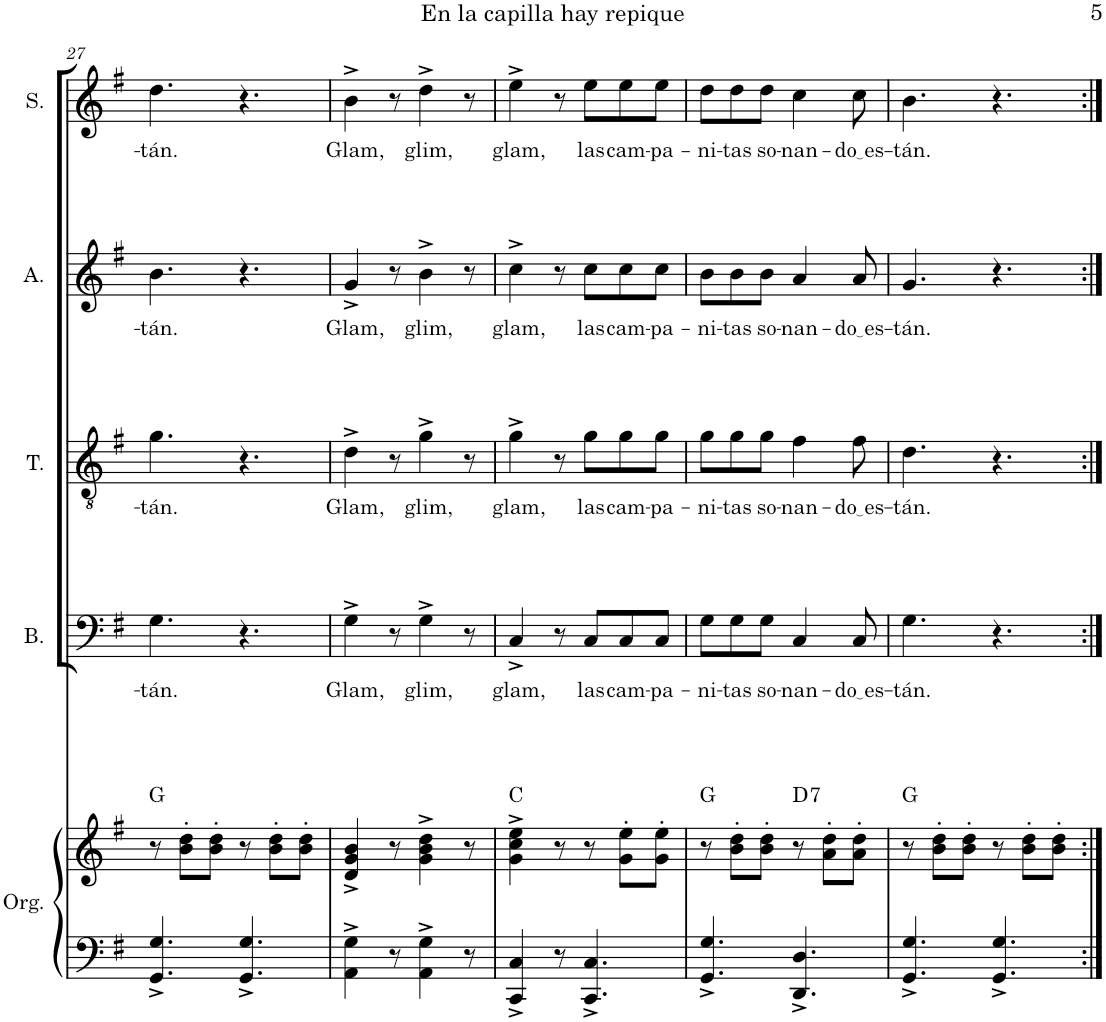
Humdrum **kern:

**kern	**kern	**harte	**kern	**text	**kern	**text	**kern	**text	**kern	**text
*part5	*part5	*part5	*part4	*part4	*part3	*part3	*part2	*part2	*part1	*part1
*staff6	*staff5	*	*staff4	*staff4	*staff3	*staff3	*staff2	*staff2	*staff1	*staff1
*I"Órgano	*	*	*I"Bajo	*	*I"Tenor	*	*I"Alto	*	*I"Soprano	*
*	*	*	*I'B.	*	*I'T.	*	*I'A.	*	*I'S.	*
!!LO:PB:g=z
*clefF4	*clefG2	*	*clefF4	*	*clefGv2	*	*clefG2	*	*clefG2	*
*k[f#]	*k[f#]	*	*k[f#]	*	*k[f#]	*	*k[f#]	*	*k[f#]	*
*M6/8	*M6/8	*	*M6/8	*	*M6/8	*	*M6/8	*	*M6/8	*
=27	=27	=27	=27	=27	=27	=27	=27	=27	=27	=27
!	!	!	!	!LO:LY:b	!	!LO:LY:b	!	!LO:LY:b	!	!LO:LY:b
4.GG/^ 4.G/^	8r	G:maj	4.G\	-tán.	4.g\	-tán.	4.b\	-tán.	4.dd\	-tán.
.	8b\' 8dd\'L	.	.	.	.	.	.	.	.	.
.	8b\' 8dd\'J	.	.	.	.	.	.	.	.	.
4.GG/^ 4.G/^	8r	.	4.r	.	4.r	.	4.r	.	4.r	.
.	8b\' 8dd\'L	.	.	.	.	.	.	.	.	.
.	8b\' 8dd\'J	.	.	.	.	.	.	.	.	.
=28	=28	=28	=28	=28	=28	=28	=28	=28	=28	=28
!	!	!	!	!LO:LY:b	!	!LO:LY:b	!	!LO:LY:b	!	!LO:LY:b
4AA\^ 4G\^	4d/^ 4g/^ 4b/^	.	4G^\	Glam,	4d^\	Glam,	4g^/	Glam,	4b^\	Glam,
8r	8r	.	8r	.	8r	.	8r	.	8r	.
!	!	!	!	!LO:LY:b	!	!LO:LY:b	!	!LO:LY:b	!	!LO:LY:b
4AA\^ 4G\^	4g\^ 4b\^ 4dd\^	.	4G^\	glim,	4g^\	glim,	4b^\	glim,	4dd^\	glim,
8r	8r	.	8r	.	8r	.	8r	.	8r	.
=29	=29	=29	=29	=29	=29	=29	=29	=29	=29	=29
!	!	!	!	!LO:LY:b	!	!LO:LY:b	!	!LO:LY:b	!	!LO:LY:b
4CC/^ 4C/^	4g\^ 4cc\^ 4ee\^	C:maj	4C^/	glam,	4g^\	glam,	4cc^\	glam,	4ee^\	glam,
8r	8r	.	8r	.	8r	.	8r	.	8r	.
!	!	!	!	!LO:LY:b	!	!LO:LY:b	!	!LO:LY:b	!	!LO:LY:b
4.CC/^ 4.C/^	8r	.	8C/L	las	8g\L	las	8cc\L	las	8ee\L	las
!	!	!	!	!LO:LY:b	!	!LO:LY:b	!	!LO:LY:b	!	!LO:LY:b
.	8g\' 8ee\'L	.	8C/	cam-	8g\	cam-	8cc\	cam-	8ee\	cam-
!	!	!	!	!LO:LY:b	!	!LO:LY:b	!	!LO:LY:b	!	!LO:LY:b
.	8g\' 8ee\'J	.	8C/J	-pa-	8g\J	-pa-	8cc\J	-pa-	8ee\J	-pa-
=30	=30	=30	=30	=30	=30	=30	=30	=30	=30	=30
!	!	!	!	!LO:LY:b	!	!LO:LY:b	!	!LO:LY:b	!	!LO:LY:b
4.GG/^ 4.G/^	8r	G:maj	8G\L	-ni-	8g\L	-ni-	8b\L	-ni-	8dd\L	-ni-
!	!	!	!	!LO:LY:b	!	!LO:LY:b	!	!LO:LY:b	!	!LO:LY:b
.	8b\' 8dd\'L	.	8G\	-tas	8g\	-tas	8b\	-tas	8dd\	-tas
!	!	!	!	!LO:LY:b	!	!LO:LY:b	!	!LO:LY:b	!	!LO:LY:b
.	8b\' 8dd\'J	.	8G\J	so-	8g\J	so-	8b\J	so-	8dd\J	so-
!	!	!LO:H:kt=7	!	!LO:LY:b	!	!LO:LY:b	!	!LO:LY:b	!	!LO:LY:b
4.DD/^ 4.D/^	8r	D:7	4C/	-nan-	4f#\	-nan-	4a/	-nan-	4cc\	-nan-
.	8a\' 8dd\'L	.	.	.	.	.	.	.	.	.
!	!	!	!	!LO:LY:b	!	!LO:LY:b	!	!LO:LY:b	!	!LO:LY:b
.	8a\' 8dd\'J	.	8C/	do es	8f#\	do es	8a/	do es	8cc\	do es
=31	=31	=31	=31	=31	=31	=31	=31	=31	=31	=31
!	!	!	!	!LO:LY:b	!	!LO:LY:b	!	!LO:LY:b	!	!LO:LY:b
4.GG/^ 4.G/^	8r	G:maj	4.G\	-tán.	4.d\	-tán.	4.g/	-tán.	4.b\	-tán.
.	8b\' 8dd\'L	.	.	.	.	.	.	.	.	.
.	8b\' 8dd\'J	.	.	.	.	.	.	.	.	.
4.GG/^ 4.G/^	8r	.	4.r	.	4.r	.	4.r	.	4.r	.
.	8b\' 8dd\'L	.	.	.	.	.	.	.	.	.
.	8b\' 8dd\'J	.	.	.	.	.	.	.	.	.
=:|!	=:|!	=:|!	=:|!	=:|!	=:|!	=:|!	=:|!	=:|!	=:|!	=:|!
*-	*-	*-	*-	*-	*-	*-	*-	*-	*-	*-
